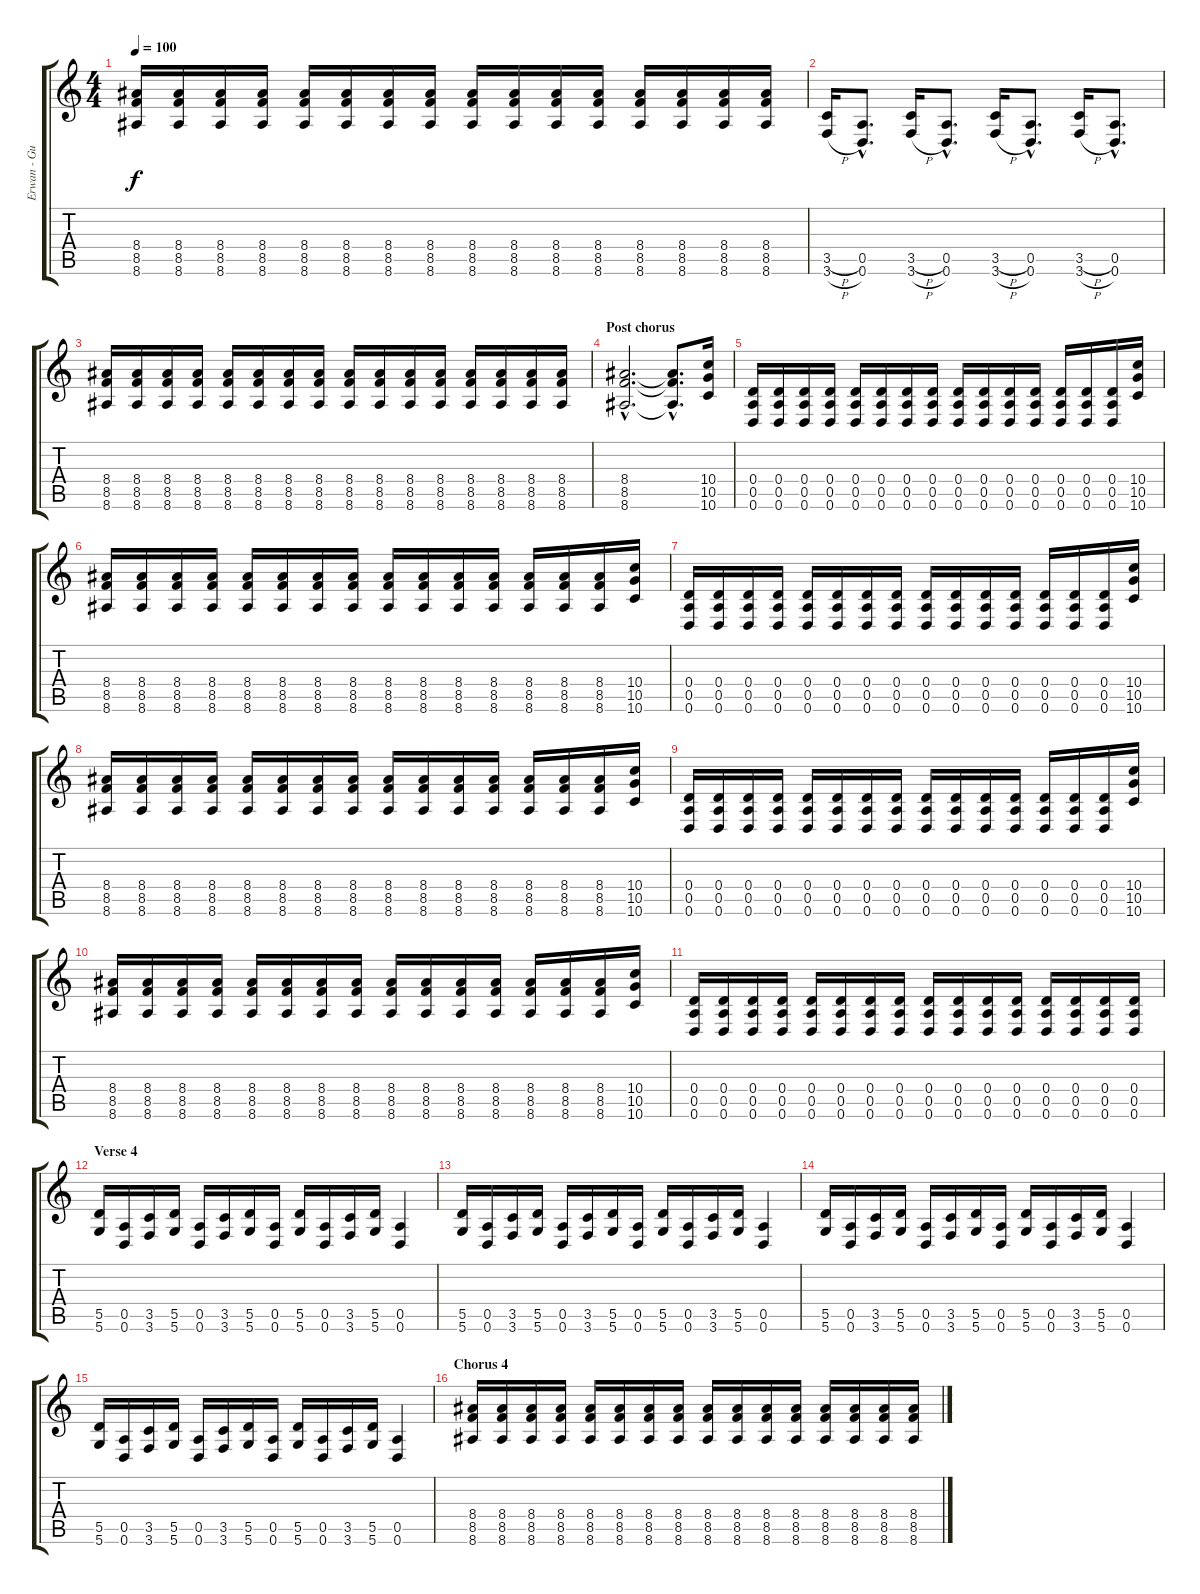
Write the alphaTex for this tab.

\track ("Erwan - Guitare" "Erwan - Gu") {instrument distortionguitar}
\staff {score tabs}
\tuning (E4 B3 G3 D3 A2 D2) {hide}
\ts (4 4)
\tempo 100
\clef g2
\ks c
(8.4 8.5 8.6).16{dy f} (8.4 8.5 8.6).16 (8.4 8.5 8.6).16 (8.4 8.5 8.6).16 (8.4 8.5 8.6).16 (8.4 8.5 8.6).16 (8.4 8.5 8.6).16 (8.4 8.5 8.6).16 (8.4 8.5 8.6).16 (8.4 8.5 8.6).16 (8.4 8.5 8.6).16 (8.4 8.5 8.6).16 (8.4 8.5 8.6).16 (8.4 8.5 8.6).16 (8.4 8.5 8.6).16 (8.4 8.5 8.6).16 |
(3.5{h} 3.6{h}).16 (0.5{hac} 0.6{hac}).8{d} (3.5{h} 3.6{h}).16 (0.5{hac} 0.6{hac}).8{d} (3.5{h} 3.6{h}).16 (0.5{hac} 0.6{hac}).8{d} (3.5{h} 3.6{h}).16 (0.5{hac} 0.6{hac}).8{d} |
(8.4 8.5 8.6).16 (8.4 8.5 8.6).16 (8.4 8.5 8.6).16 (8.4 8.5 8.6).16 (8.4 8.5 8.6).16 (8.4 8.5 8.6).16 (8.4 8.5 8.6).16 (8.4 8.5 8.6).16 (8.4 8.5 8.6).16 (8.4 8.5 8.6).16 (8.4 8.5 8.6).16 (8.4 8.5 8.6).16 (8.4 8.5 8.6).16 (8.4 8.5 8.6).16 (8.4 8.5 8.6).16 (8.4 8.5 8.6).16 |
\section ("" "Post chorus")
(8.4{hac} 8.5{hac} 8.6{hac}).2{d} (8.4{hac t} 8.5{hac t} 8.6{hac t}).8{d} (10.4 10.5 10.6).16 |
(0.4 0.5 0.6).16 (0.4 0.5 0.6).16 (0.4 0.5 0.6).16 (0.4 0.5 0.6).16 (0.4 0.5 0.6).16 (0.4 0.5 0.6).16 (0.4 0.5 0.6).16 (0.4 0.5 0.6).16 (0.4 0.5 0.6).16 (0.4 0.5 0.6).16 (0.4 0.5 0.6).16 (0.4 0.5 0.6).16 (0.4 0.5 0.6).16 (0.4 0.5 0.6).16 (0.4 0.5 0.6).16 (10.4 10.5 10.6).16 |
(8.4 8.5 8.6).16 (8.4 8.5 8.6).16 (8.4 8.5 8.6).16 (8.4 8.5 8.6).16 (8.4 8.5 8.6).16 (8.4 8.5 8.6).16 (8.4 8.5 8.6).16 (8.4 8.5 8.6).16 (8.4 8.5 8.6).16 (8.4 8.5 8.6).16 (8.4 8.5 8.6).16 (8.4 8.5 8.6).16 (8.4 8.5 8.6).16 (8.4 8.5 8.6).16 (8.4 8.5 8.6).16 (10.4 10.5 10.6).16 |
(0.4 0.5 0.6).16 (0.4 0.5 0.6).16 (0.4 0.5 0.6).16 (0.4 0.5 0.6).16 (0.4 0.5 0.6).16 (0.4 0.5 0.6).16 (0.4 0.5 0.6).16 (0.4 0.5 0.6).16 (0.4 0.5 0.6).16 (0.4 0.5 0.6).16 (0.4 0.5 0.6).16 (0.4 0.5 0.6).16 (0.4 0.5 0.6).16 (0.4 0.5 0.6).16 (0.4 0.5 0.6).16 (10.4 10.5 10.6).16 |
(8.4 8.5 8.6).16 (8.4 8.5 8.6).16 (8.4 8.5 8.6).16 (8.4 8.5 8.6).16 (8.4 8.5 8.6).16 (8.4 8.5 8.6).16 (8.4 8.5 8.6).16 (8.4 8.5 8.6).16 (8.4 8.5 8.6).16 (8.4 8.5 8.6).16 (8.4 8.5 8.6).16 (8.4 8.5 8.6).16 (8.4 8.5 8.6).16 (8.4 8.5 8.6).16 (8.4 8.5 8.6).16 (10.4 10.5 10.6).16 |
(0.4 0.5 0.6).16 (0.4 0.5 0.6).16 (0.4 0.5 0.6).16 (0.4 0.5 0.6).16 (0.4 0.5 0.6).16 (0.4 0.5 0.6).16 (0.4 0.5 0.6).16 (0.4 0.5 0.6).16 (0.4 0.5 0.6).16 (0.4 0.5 0.6).16 (0.4 0.5 0.6).16 (0.4 0.5 0.6).16 (0.4 0.5 0.6).16 (0.4 0.5 0.6).16 (0.4 0.5 0.6).16 (10.4 10.5 10.6).16 |
(8.4 8.5 8.6).16 (8.4 8.5 8.6).16 (8.4 8.5 8.6).16 (8.4 8.5 8.6).16 (8.4 8.5 8.6).16 (8.4 8.5 8.6).16 (8.4 8.5 8.6).16 (8.4 8.5 8.6).16 (8.4 8.5 8.6).16 (8.4 8.5 8.6).16 (8.4 8.5 8.6).16 (8.4 8.5 8.6).16 (8.4 8.5 8.6).16 (8.4 8.5 8.6).16 (8.4 8.5 8.6).16 (10.4 10.5 10.6).16 |
(0.4 0.5 0.6).16 (0.4 0.5 0.6).16 (0.4 0.5 0.6).16 (0.4 0.5 0.6).16 (0.4 0.5 0.6).16 (0.4 0.5 0.6).16 (0.4 0.5 0.6).16 (0.4 0.5 0.6).16 (0.4 0.5 0.6).16 (0.4 0.5 0.6).16 (0.4 0.5 0.6).16 (0.4 0.5 0.6).16 (0.4 0.5 0.6).16 (0.4 0.5 0.6).16 (0.4 0.5 0.6).16 (0.4 0.5 0.6).16 |
\section ("" "Verse 4")
(5.5 5.6).16{volume 13} (0.5 0.6).16 (3.5 3.6).16 (5.5 5.6).16 (0.5 0.6).16 (3.5 3.6).16 (5.5 5.6).16 (0.5 0.6).16 (5.5 5.6).16 (0.5 0.6).16 (3.5 3.6).16 (5.5 5.6).16 (0.5 0.6).4 |
(5.5 5.6).16 (0.5 0.6).16 (3.5 3.6).16 (5.5 5.6).16 (0.5 0.6).16 (3.5 3.6).16 (5.5 5.6).16 (0.5 0.6).16 (5.5 5.6).16 (0.5 0.6).16 (3.5 3.6).16 (5.5 5.6).16 (0.5 0.6).4 |
(5.5 5.6).16 (0.5 0.6).16 (3.5 3.6).16 (5.5 5.6).16 (0.5 0.6).16 (3.5 3.6).16 (5.5 5.6).16 (0.5 0.6).16 (5.5 5.6).16 (0.5 0.6).16 (3.5 3.6).16 (5.5 5.6).16 (0.5 0.6).4 |
(5.5 5.6).16 (0.5 0.6).16 (3.5 3.6).16 (5.5 5.6).16 (0.5 0.6).16 (3.5 3.6).16 (5.5 5.6).16 (0.5 0.6).16 (5.5 5.6).16 (0.5 0.6).16 (3.5 3.6).16 (5.5 5.6).16 (0.5 0.6).4 |
\section ("" "Chorus 4")
(8.4 8.5 8.6).16{volume 10} (8.4 8.5 8.6).16 (8.4 8.5 8.6).16 (8.4 8.5 8.6).16 (8.4 8.5 8.6).16 (8.4 8.5 8.6).16 (8.4 8.5 8.6).16 (8.4 8.5 8.6).16 (8.4 8.5 8.6).16 (8.4 8.5 8.6).16 (8.4 8.5 8.6).16 (8.4 8.5 8.6).16 (8.4 8.5 8.6).16 (8.4 8.5 8.6).16 (8.4 8.5 8.6).16 (8.4 8.5 8.6).16
